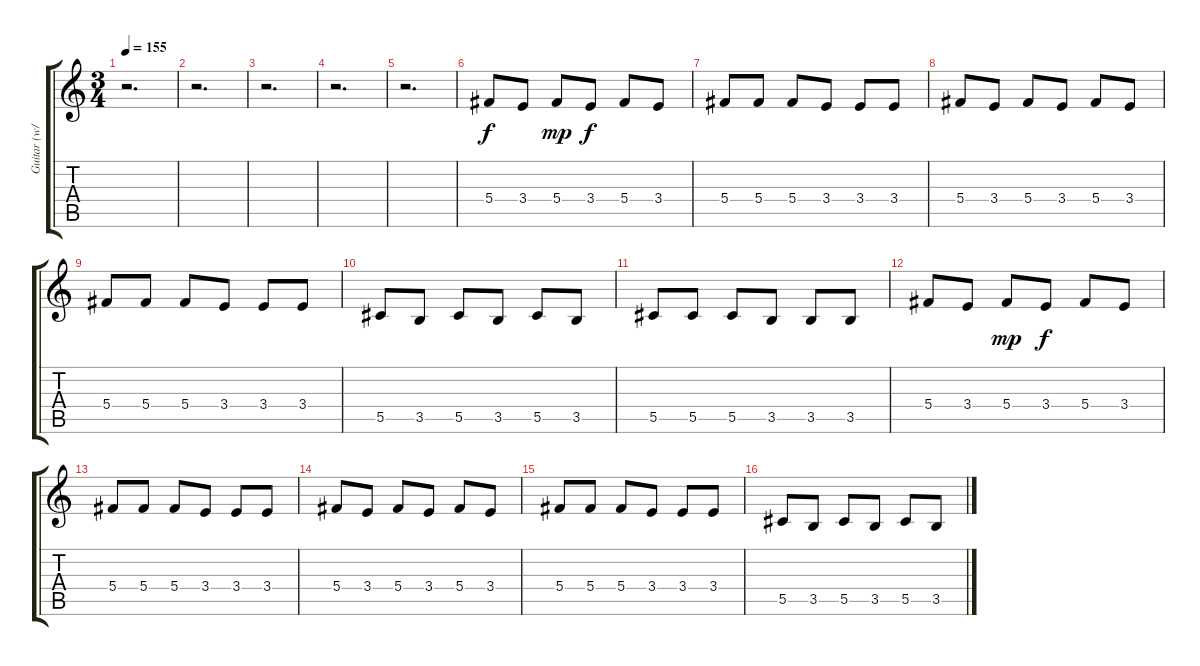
\track ("Guitar (w/ Phaser)" "Guitar (w/") {instrument distortionguitar}
\staff {score tabs}
\tuning (Eb4 Bb3 Gb3 Db3 Ab2 Db2) {hide}
\ts (3 4)
\tempo 155
\clef g2
\ks c
r.2{d dy f} |
r.2{d} |
r.2{d} |
r.2{d} |
r.2{d} |
5.4.8 3.4.8 5.4.8{dy mp} 3.4.8{dy f} 5.4.8 3.4.8 |
5.4.8 5.4.8 5.4.8 3.4.8 3.4.8 3.4.8 |
5.4.8 3.4.8 5.4.8 3.4.8 5.4.8 3.4.8 |
5.4.8 5.4.8 5.4.8 3.4.8 3.4.8 3.4.8 |
5.5.8 3.5.8 5.5.8 3.5.8 5.5.8 3.5.8 |
5.5.8 5.5.8 5.5.8 3.5.8 3.5.8 3.5.8 |
5.4.8 3.4.8 5.4.8{dy mp} 3.4.8{dy f} 5.4.8 3.4.8 |
5.4.8 5.4.8 5.4.8 3.4.8 3.4.8 3.4.8 |
5.4.8 3.4.8 5.4.8 3.4.8 5.4.8 3.4.8 |
5.4.8 5.4.8 5.4.8 3.4.8 3.4.8 3.4.8 |
5.5.8 3.5.8 5.5.8 3.5.8 5.5.8 3.5.8
